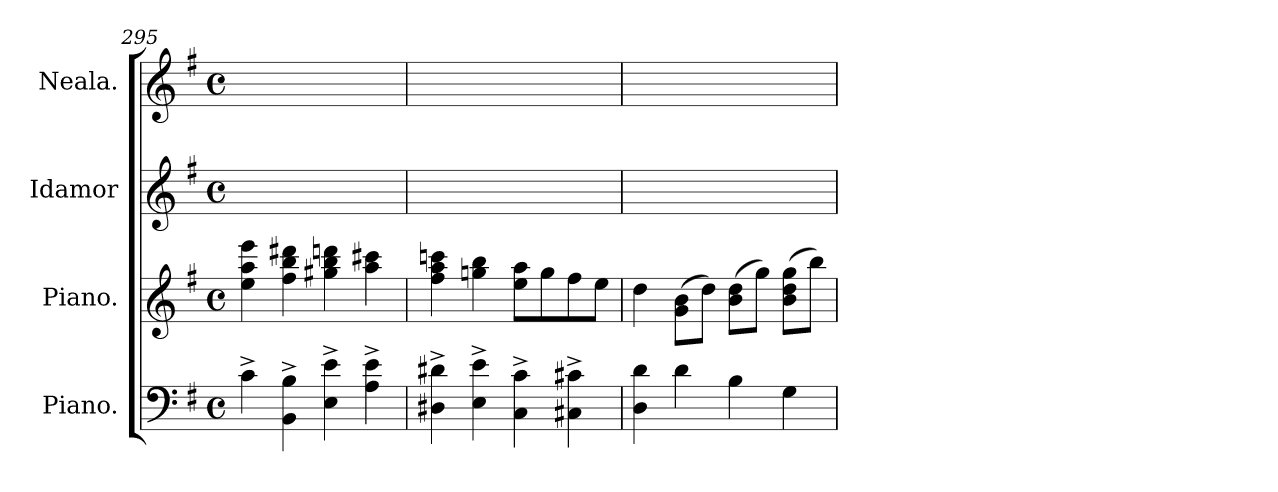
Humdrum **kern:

**kern	**kern	**kern	**kern
*part4	*part3	*part2	*part1
*staff4	*staff3	*staff2	*staff1
*I"Piano.	*I"Piano.	*I"Idamor	*I"Neala.
*	*	*I'I.	*I'N.
*clefF4	*clefG2	*clefG2	*clefG2
*k[f#]	*k[f#]	*k[f#]	*k[f#]
*M6/4	*M6/4	*M4/4	*M4/4
*met(c)	*met(c)	*met(c)	*met(c)
=295	=295	=295	=295
4c^\	4ee\ 4aa\ 4eee\	1ryy	1ryy
4BB^\ 4B^\	4ff#\ 4bb\ 4ddd#X\	.	.
4E^\ 4e^\	4gg#X\ 4bb\ 4dddn\	.	.
4A^\ 4e^\	4aa\ 4ccc#X\	.	.
=296	=296	=296	=296
4D#X^\ 4d#X^\	4ff#\ 4aa\ 4cccn\	1ryy	1ryy
4E^\ 4e^\	4ggn\ 4bb\	.	.
4C^\ 4c^\	8ee\ 8aa\L	.	.
.	8gg\	.	.
4C#X^\ 4c#X^\	8ff#\	.	.
.	8ee\J	.	.
=297	=297	=297	=297
4D\ 4d\	4dd\	1ryy	1ryy
4d\	(8g\ 8b\L	.	.
.	8dd\J)	.	.
4B\	(8b\ 8dd\L	.	.
.	8gg\J)	.	.
4G\	(8b\ 8dd\ 8gg\L	.	.
.	8bb\J)	.	.
=	=	=	=
*-	*-	*-	*-
